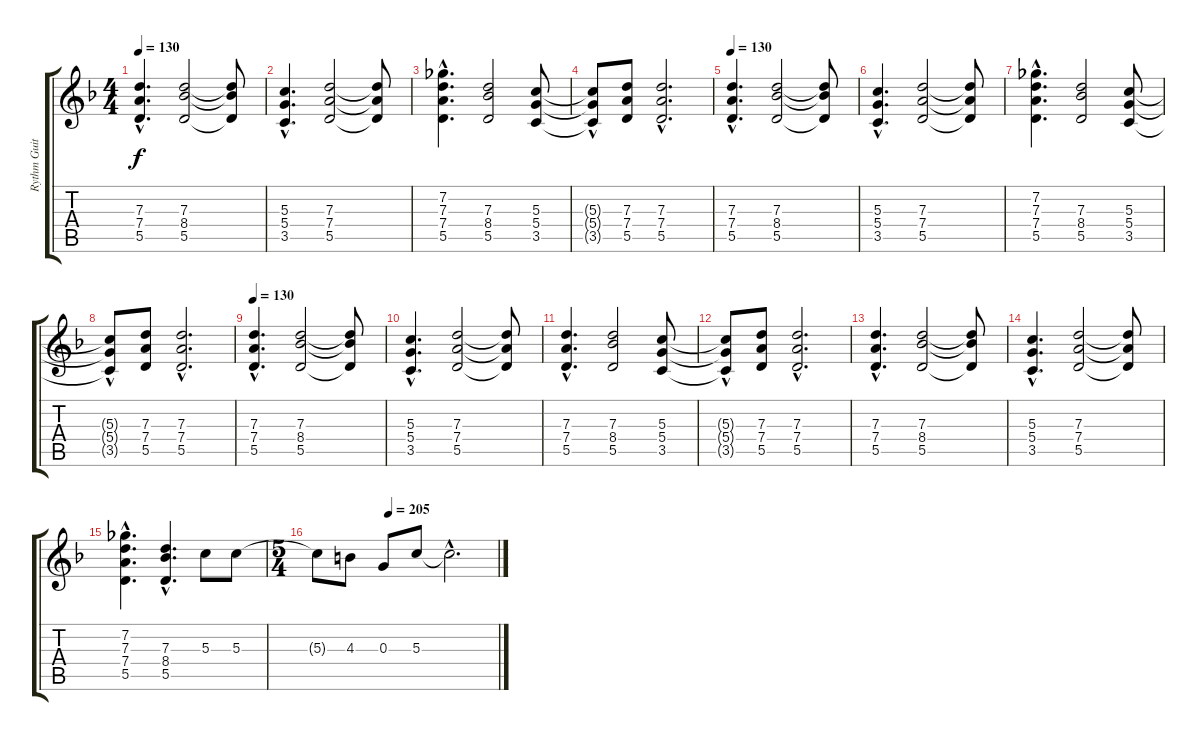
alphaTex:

\track ("Rythm Guitar 1" "Rythm Guit") {instrument distortionguitar}
\staff {score tabs}
\tuning (E4 B3 G3 D3 A2 E2) {hide}
\ts (4 4)
\tempo 130
\clef g2
\ks f
(7.3{hac} 7.4{hac} 5.5{hac}).4{d dy f volume 13 instrument distortionguitar} (7.3 8.4 5.5).2 (7.3{t} 8.4{t} 5.5{t}).8 |
(5.3{hac} 5.4{hac} 3.5{hac}).4{d} (7.3 7.4 5.5).2 (7.3{t} 7.4{t} 5.5{t}).8 |
(7.2{hac} 7.3{hac} 7.4{hac} 5.5{hac}).4{d} (7.3 8.4 5.5).2 (5.3 5.4 3.5).8 |
(5.3{t} 5.4{t} 3.5{hac t}).8 (7.3 7.4 5.5).8 (7.3{hac} 7.4{hac} 5.5{hac}).2{d} |
\tempo 130
(7.3{hac} 7.4{hac} 5.5{hac}).4{d} (7.3 8.4 5.5).2 (7.3{t} 8.4{t} 5.5{t}).8 |
(5.3{hac} 5.4{hac} 3.5{hac}).4{d} (7.3 7.4 5.5).2 (7.3{t} 7.4{t} 5.5{t}).8 |
(7.2{hac} 7.3{hac} 7.4{hac} 5.5{hac}).4{d} (7.3 8.4 5.5).2 (5.3 5.4 3.5).8 |
(5.3{t} 5.4{t} 3.5{hac t}).8 (7.3 7.4 5.5).8 (7.3{hac} 7.4{hac} 5.5{hac}).2{d} |
\tempo 130
(7.3{hac} 7.4{hac} 5.5{hac}).4{d} (7.3 8.4 5.5).2 (7.3{t} 8.4{t} 5.5{t}).8 |
(5.3{hac} 5.4{hac} 3.5{hac}).4{d} (7.3 7.4 5.5).2 (7.3{t} 7.4{t} 5.5{t}).8 |
(7.3{hac} 7.4{hac} 5.5{hac}).4{d} (7.3 8.4 5.5).2 (5.3 5.4 3.5).8 |
(5.3{t} 5.4{t} 3.5{hac t}).8 (7.3 7.4 5.5).8 (7.3{hac} 7.4{hac} 5.5{hac}).2{d} |
(7.3{hac} 7.4{hac} 5.5{hac}).4{d} (7.3 8.4 5.5).2 (7.3{t} 8.4{t} 5.5{t}).8 |
(5.3{hac} 5.4{hac} 3.5{hac}).4{d} (7.3 7.4 5.5).2 (7.3{t} 7.4{t} 5.5{t}).8 |
(7.2{hac} 7.3{hac} 7.4{hac} 5.5{hac}).4{d} (7.3{hac} 8.4{hac} 5.5{hac}).4{d} 5.3.8{volume 14} 5.3.8 |
\ts (5 4)
\tempo (205 0.4)
5.3{t}.8 4.3.8 0.3.8 5.3.8 5.3{hac t}.2{d}
